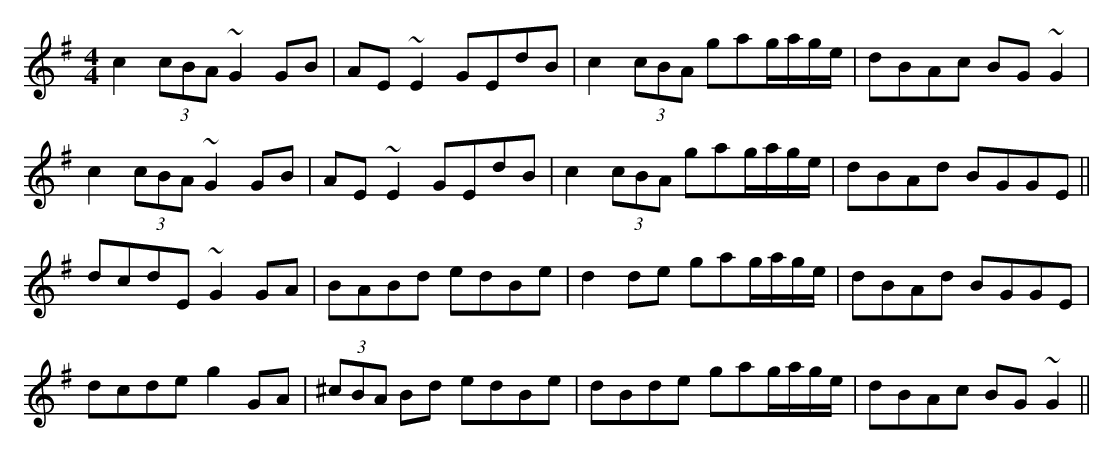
X:1
M:4/4
K:G
c2 (3cBA ~G2GB|AE~E2 GEdB|c2 (3cBA gag/a/g/e/|dBAc BG~G2|
c2 (3cBA ~G2GB|AE~E2 GEdB|c2 (3cBA gag/a/g/e/|dBAd BGGE||
dcdE ~G2GA|BABd edBe|d2de gag/a/g/e/|dBAd BGGE|
dcde g2GA|(3^cBA Bd edBe|dBde gag/a/g/e/|dBAc BG~G2||
